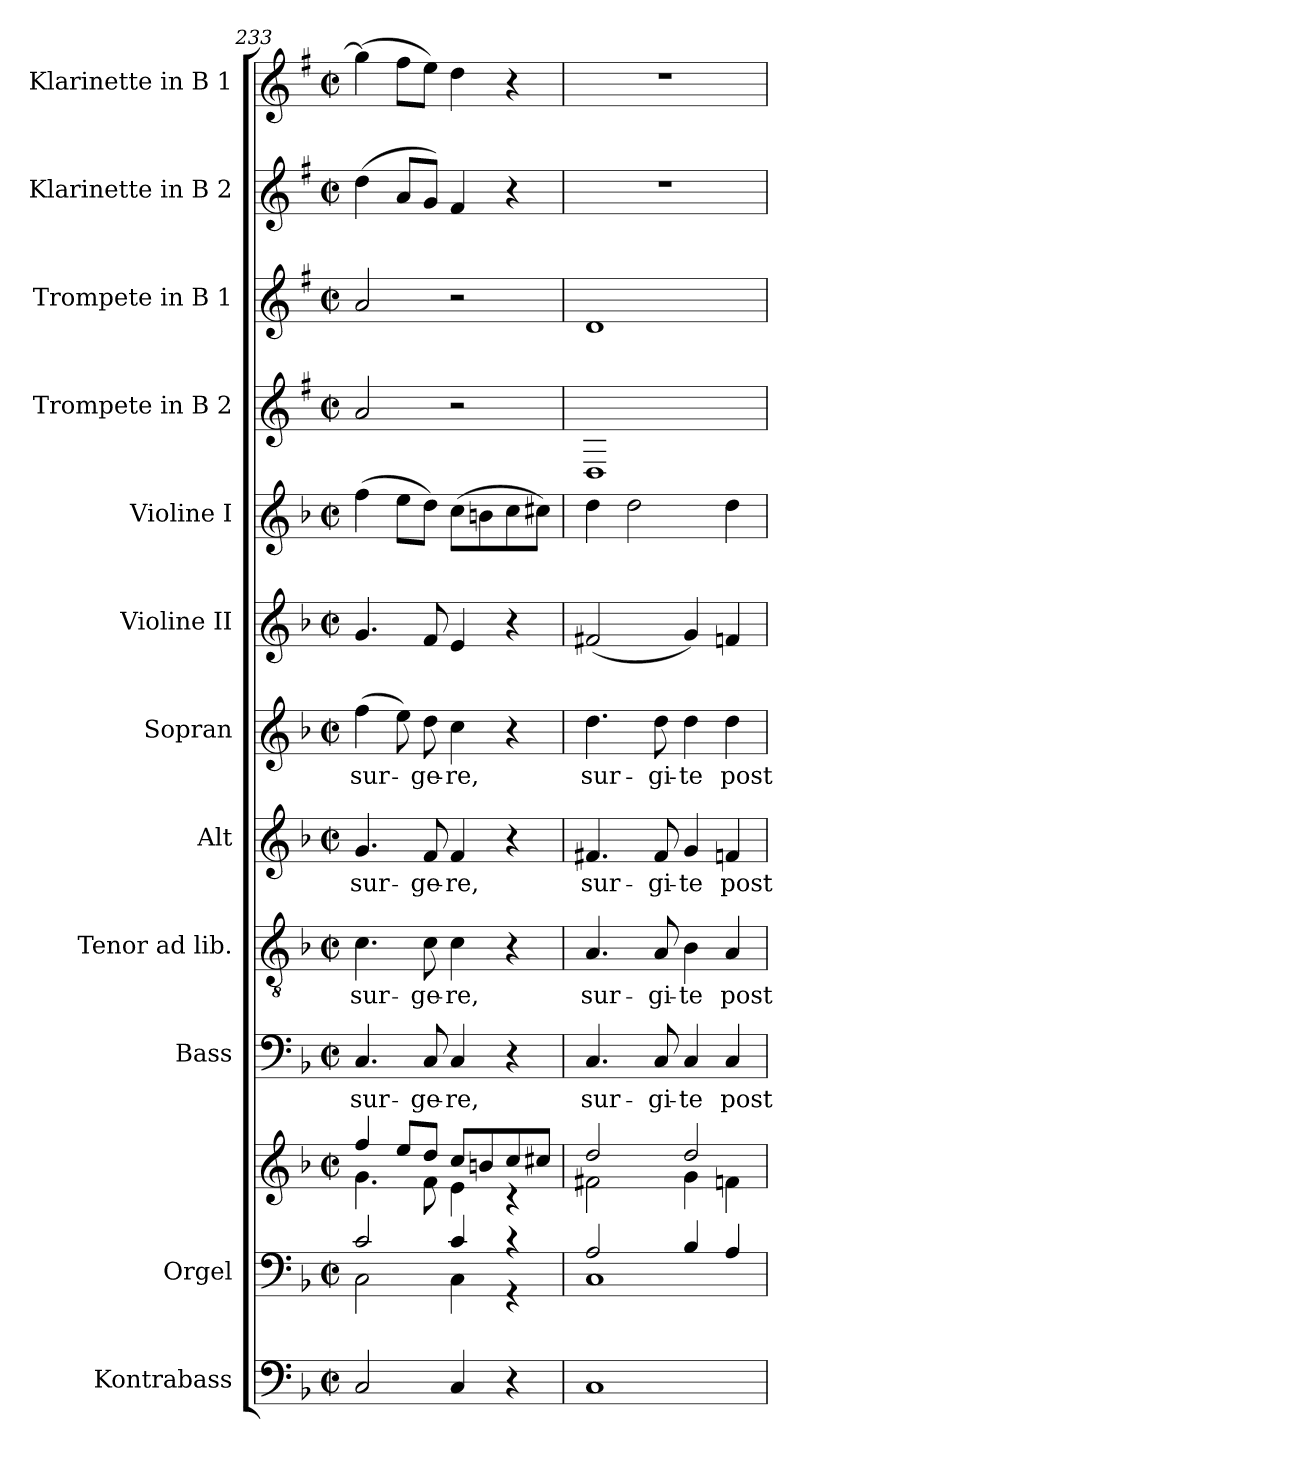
**kern	**kern	**kern	**kern	**text	**kern	**text	**kern	**text	**kern	**text	**kern	**kern	**kern	**kern	**kern	**kern
*part12	*part11	*part11	*part10	*part10	*part9	*part9	*part8	*part8	*part7	*part7	*part6	*part5	*part4	*part3	*part2	*part1
*staff13	*staff12	*staff11	*staff10	*staff10	*staff9	*staff9	*staff8	*staff8	*staff7	*staff7	*staff6	*staff5	*staff4	*staff3	*staff2	*staff1
*I"Kontrabass	*I"Orgel	*	*I"Bass	*	*I"Tenor ad lib.	*	*I"Alt	*	*I"Sopran	*	*I"Violine II	*I"Violine I	*I"Trompete in B 2	*I"Trompete in B 1	*I"Klarinette in B 2	*I"Klarinette in B 1
*I'Kb.	*I'Org.	*	*I'B	*	*I'T	*	*I'A	*	*I'S	*	*I'Vl. II	*I'Vl. I	*	*	*	*
*clefF4	*clefF4	*clefG2	*clefF4	*	*clefGv2	*	*clefG2	*	*clefG2	*	*clefG2	*clefG2	*clefG2	*clefG2	*clefG2	*clefG2
*ITrd7c12	*	*	*	*	*	*	*	*	*	*	*	*	*ITrd1c2	*ITrd1c2	*ITrd1c2	*ITrd1c2
*k[b-]	*k[b-]	*k[b-]	*k[b-]	*	*k[b-]	*	*k[b-]	*	*k[b-]	*	*k[b-]	*k[b-]	*k[b-]	*k[b-]	*k[b-]	*k[b-]
*F:	*F:	*F:	*F:	*	*F:	*	*F:	*	*F:	*	*F:	*F:	*F:	*F:	*F:	*F:
*M2/2	*M2/2	*M2/2	*M2/2	*	*M2/2	*	*M2/2	*	*M2/2	*	*M2/2	*M2/2	*M2/2	*M2/2	*M2/2	*M2/2
*met(c|)	*met(c|)	*met(c|)	*met(c|)	*	*met(c|)	*	*met(c|)	*	*met(c|)	*	*met(c|)	*met(c|)	*met(c|)	*met(c|)	*met(c|)	*met(c|)
=233	=233	=233	=233	=233	=233	=233	=233	=233	=233	=233	=233	=233	=233	=233	=233	=233
*	*^	*^	*	*	*	*	*	*	*	*	*	*	*	*	*	*
!	!	!	!	!	!	!LO:LY:b	!	!LO:LY:b	!	!LO:LY:b	!	!LO:LY:b	!	!	!	!	!	!
2CC/	2c/	2C\	4ff/	4.g\	4.C/	sur-	4.c\	sur-	4.g/	sur-	(>4ff\	sur-	4.g/	(>4ff\	2g/	2g/	(<4cc\	(>4ff\]
.	.	.	8ee/L	.	.	.	.	.	.	.	8ee\)	.	.	8ee\L	.	.	8g/L	8ee\L
!	!	!	!	!	!	!LO:LY:b	!	!LO:LY:b	!	!LO:LY:b	!	!LO:LY:b	!	!	!	!	!	!
.	.	.	8dd/J	8f\	8C/	-ge-	8c\	-ge-	8f/	-ge-	8dd\	-ge-	8f/	8dd\J)	.	.	8f/J)	8dd\J)
!	!	!	!	!	!	!LO:LY:b	!	!LO:LY:b	!	!LO:LY:b	!	!LO:LY:b	!	!	!	!	!	!
4CC/	4c/	4C\	8cc/L	4e\	4C/	-re,	4c\	-re,	4f/	-re,	4cc\	-re,	4e/	(>8cc\L	2r	2r	4e/	4cc\
.	.	.	8bn/	.	.	.	.	.	.	.	.	.	.	8bn\	.	.	.	.
4r	4r	4r	8cc/	4rc	4r	.	4r	.	4r	.	4r	.	4r	8cc\	.	.	4r	4r
.	.	.	8cc#X/J	.	.	.	.	.	.	.	.	.	.	8cc#X\J)	.	.	.	.
=234	=234	=234	=234	=234	=234	=234	=234	=234	=234	=234	=234	=234	=234	=234	=234	=234	=234	=234
!	!	!	!	!	!	!LO:LY:b	!	!LO:LY:b	!	!LO:LY:b	!	!LO:LY:b	!	!	!	!	!	!
1CC	2A/	1C	2dd/	2f#X\	4.C/	sur-	4.A/	sur-	4.f#X/	sur-	4.dd\	sur-	(<2f#X/	4dd\	1C	1c	1r	1r
.	.	.	.	.	.	.	.	.	.	.	.	.	.	2dd\	.	.	.	.
!	!	!	!	!	!	!LO:LY:b	!	!LO:LY:b	!	!LO:LY:b	!	!LO:LY:b	!	!	!	!	!	!
.	.	.	.	.	8C/	-gi-	8A/	-gi-	8f#/	-gi-	8dd\	-gi-	.	.	.	.	.	.
!	!	!	!	!	!	!LO:LY:b	!	!LO:LY:b	!	!LO:LY:b	!	!LO:LY:b	!	!	!	!	!	!
.	4B-/	.	2dd/	4g\	4C/	-te	4B-\	-te	4g/	-te	4dd\	-te	4g/)	.	.	.	.	.
!	!	!	!	!	!	!LO:LY:b	!	!LO:LY:b	!	!LO:LY:b	!	!LO:LY:b	!	!	!	!	!	!
.	4A/	.	.	4fn\	4C/	post-	4A/	post-	4fn/	post-	4dd\	post-	4fn/	4dd\	.	.	.	.
*	*v	*v	*	*	*	*	*	*	*	*	*	*	*	*	*	*	*	*
*	*	*v	*v	*	*	*	*	*	*	*	*	*	*	*	*	*	*
=	=	=	=	=	=	=	=	=	=	=	=	=	=	=	=	=
*-	*-	*-	*-	*-	*-	*-	*-	*-	*-	*-	*-	*-	*-	*-	*-	*-
